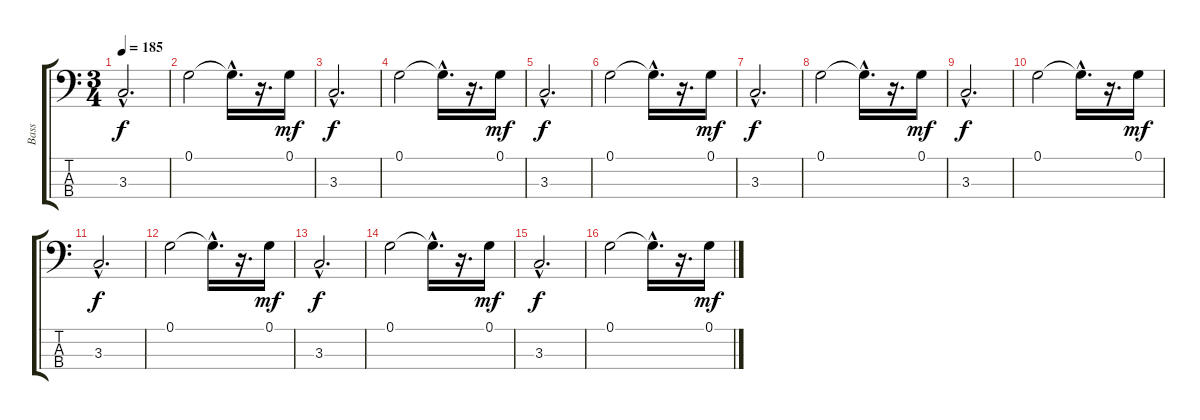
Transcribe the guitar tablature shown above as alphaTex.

\track ("Bass   " "Bass   ") {instrument acousticbass}
\staff {score tabs}
\tuning (G2 D2 A1 E1) {hide}
\ts (3 4)
\tempo 185
\clef f4
\ks c
3.3{hac}.2{d dy f} |
0.1.2 0.1{hac t}.16{d} r.16{d} 0.1.16{dy mf} |
3.3{hac}.2{d dy f} |
0.1.2 0.1{hac t}.16{d} r.16{d} 0.1.16{dy mf} |
3.3{hac}.2{d dy f} |
0.1.2 0.1{hac t}.16{d} r.16{d} 0.1.16{dy mf} |
3.3{hac}.2{d dy f} |
0.1.2 0.1{hac t}.16{d} r.16{d} 0.1.16{dy mf} |
3.3{hac}.2{d dy f} |
0.1.2 0.1{hac t}.16{d} r.16{d} 0.1.16{dy mf} |
3.3{hac}.2{d dy f} |
0.1.2 0.1{hac t}.16{d} r.16{d} 0.1.16{dy mf} |
3.3{hac}.2{d dy f} |
0.1.2 0.1{hac t}.16{d} r.16{d} 0.1.16{dy mf} |
3.3{hac}.2{d dy f} |
0.1.2 0.1{hac t}.16{d} r.16{d} 0.1.16{dy mf}
